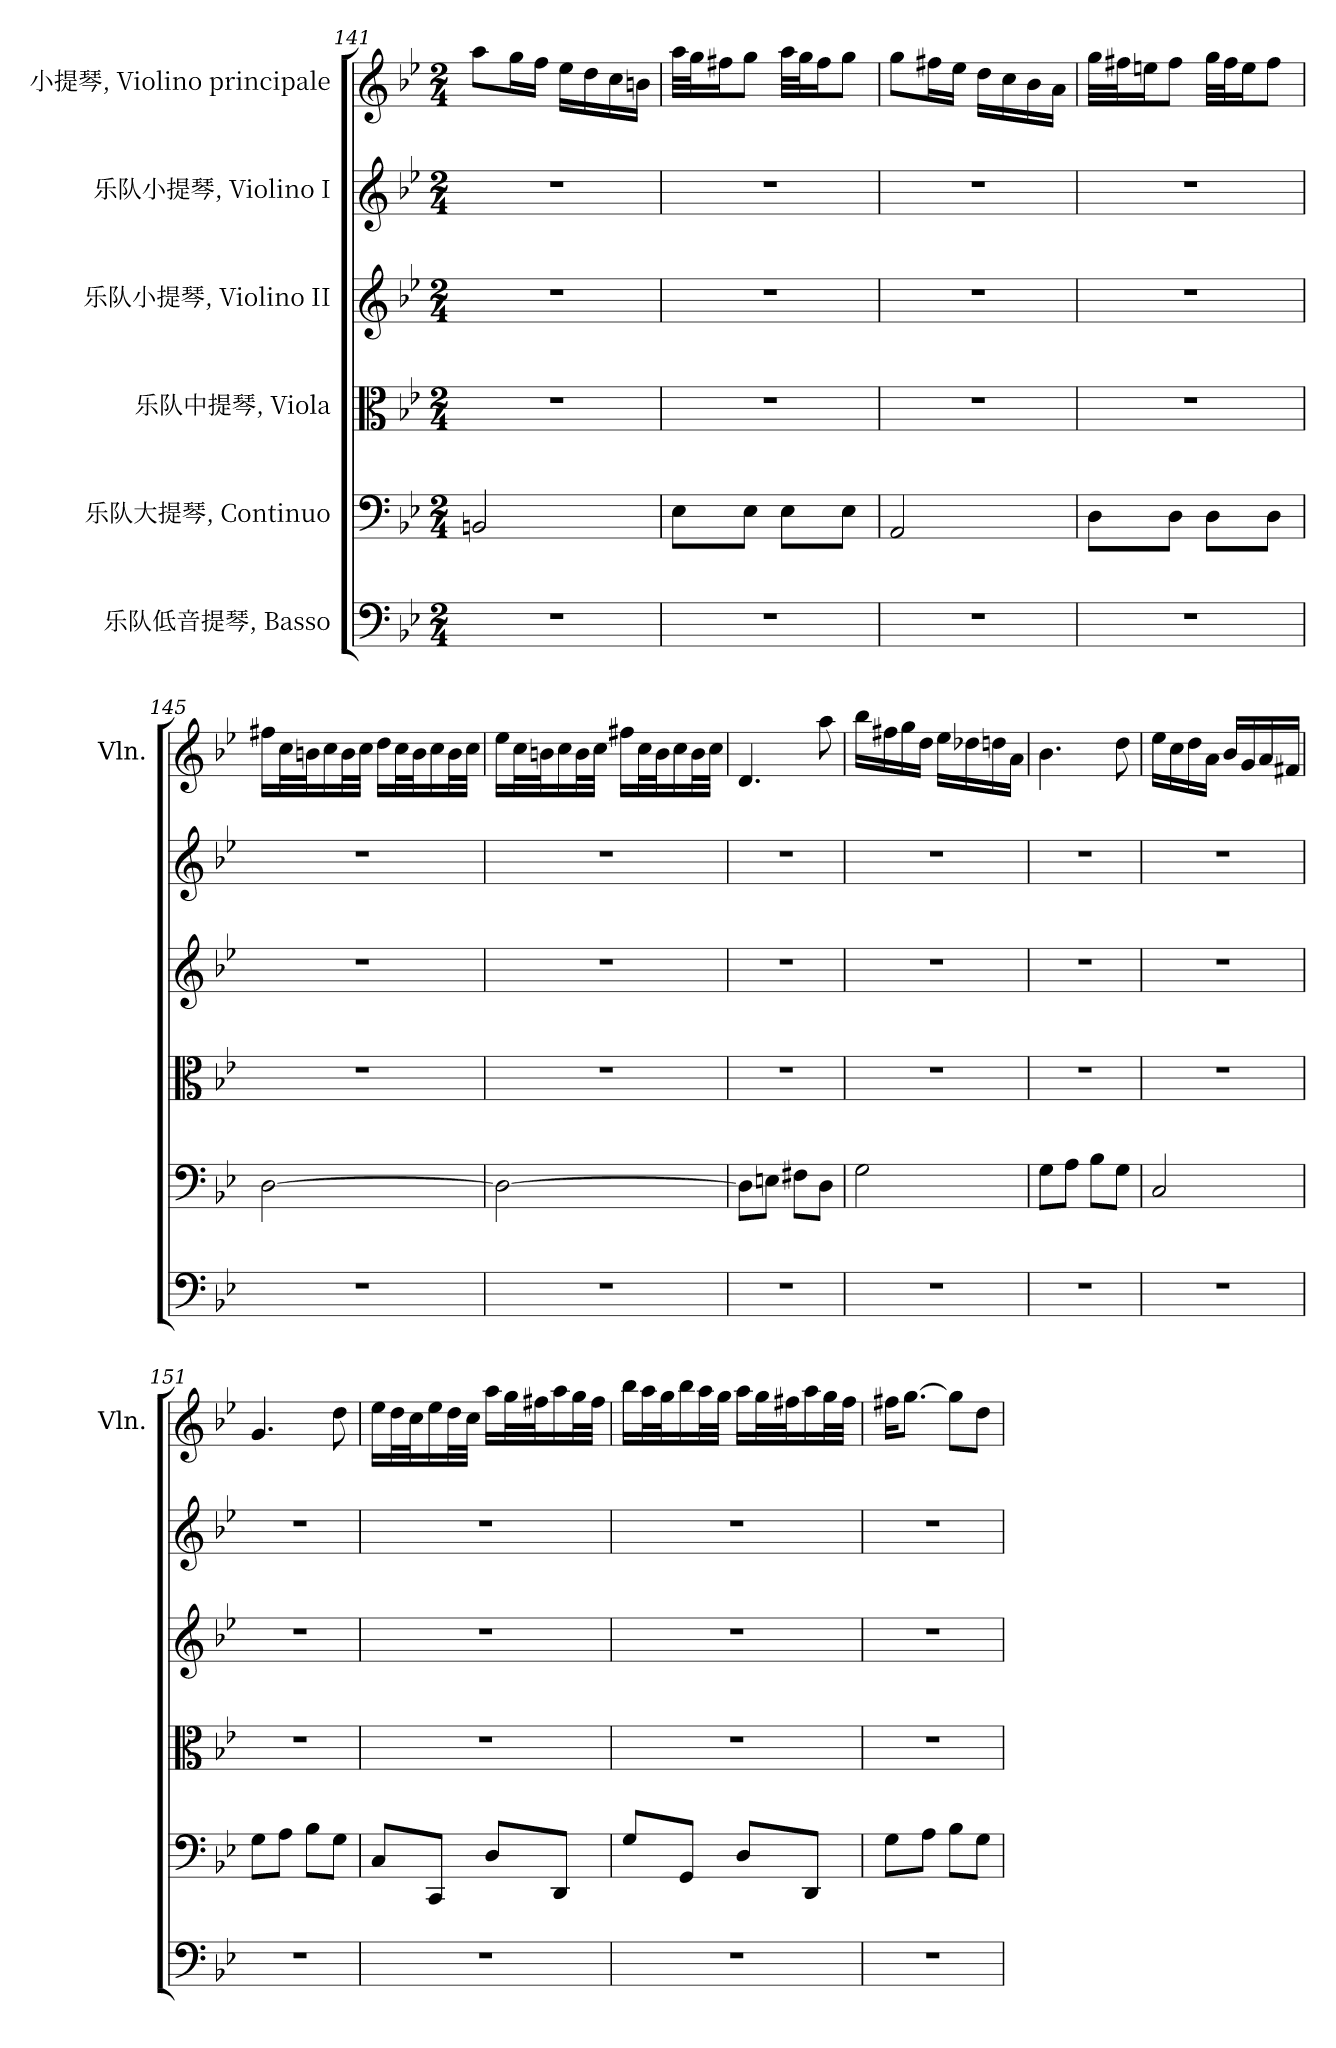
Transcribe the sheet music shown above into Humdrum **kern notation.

**kern	**kern	**kern	**kern	**kern	**kern
*part6	*part5	*part4	*part3	*part2	*part1
*staff6	*staff5	*staff4	*staff3	*staff2	*staff1
*I"乐队低音提琴, Basso	*I"乐队大提琴, Continuo	*I"乐队中提琴, Viola	*I"乐队小提琴, Violino II	*I"乐队小提琴, Violino I	*I"小提琴, Violino principale
*	*	*	*	*	*I'Vln.
*clefF4	*clefF4	*clefC3	*clefG2	*clefG2	*clefG2
*ITrd7c12	*	*	*	*	*
*k[b-e-]	*k[b-e-]	*k[b-e-]	*k[b-e-]	*k[b-e-]	*k[b-e-]
*M2/4	*M2/4	*M2/4	*M2/4	*M2/4	*M2/4
=141	=141	=141	=141	=141	=141
2r	2BBn/	2r	2r	2r	8aa\L
.	.	.	.	.	16gg\L
.	.	.	.	.	16ff\JJ
.	.	.	.	.	16ee-\LL
.	.	.	.	.	16dd\
.	.	.	.	.	16cc\
.	.	.	.	.	16bn\JJ
=142	=142	=142	=142	=142	=142
2r	8E-\L	2r	2r	2r	32aa\LLL
.	.	.	.	.	32gg\J
.	.	.	.	.	16ff#X\J
.	8E-\J	.	.	.	8gg\J
.	8E-\L	.	.	.	32aa\LLL
.	.	.	.	.	32gg\J
.	.	.	.	.	16ff#\J
.	8E-\J	.	.	.	8gg\J
=143	=143	=143	=143	=143	=143
2r	2AA/	2r	2r	2r	8gg\L
.	.	.	.	.	16ff#X\L
.	.	.	.	.	16ee-\JJ
.	.	.	.	.	16dd\LL
.	.	.	.	.	16cc\
.	.	.	.	.	16b-\
.	.	.	.	.	16a\JJ
!!LO:LB:g=z
=144	=144	=144	=144	=144	=144
2r	8D\L	2r	2r	2r	32gg\LLL
.	.	.	.	.	32ff#X\J
.	.	.	.	.	16een\J
.	8D\J	.	.	.	8ff#\J
.	8D\L	.	.	.	32gg\LLL
.	.	.	.	.	32ff#\J
.	.	.	.	.	16ee\J
.	8D\J	.	.	.	8ff#\J
=145	=145	=145	=145	=145	=145
2r	[2D\	2r	2r	2r	16ff#X\LL
.	.	.	.	.	32cc\L
.	.	.	.	.	32bn\J
.	.	.	.	.	16cc\
.	.	.	.	.	32b\L
.	.	.	.	.	32cc\JJJ
.	.	.	.	.	16dd\LL
.	.	.	.	.	32cc\L
.	.	.	.	.	32b\J
.	.	.	.	.	16cc\
.	.	.	.	.	32b\L
.	.	.	.	.	32cc\JJJ
=146	=146	=146	=146	=146	=146
2r	2D\_	2r	2r	2r	16ee-\LL
.	.	.	.	.	32cc\L
.	.	.	.	.	32bn\J
.	.	.	.	.	16cc\
.	.	.	.	.	32b\L
.	.	.	.	.	32cc\JJJ
.	.	.	.	.	16ff#X\LL
.	.	.	.	.	32cc\L
.	.	.	.	.	32b\J
.	.	.	.	.	16cc\
.	.	.	.	.	32b\L
.	.	.	.	.	32cc\JJJ
=147	=147	=147	=147	=147	=147
2r	8D\L]	2r	2r	2r	4.d/
.	8En\J	.	.	.	.
.	8F#X\L	.	.	.	.
.	8D\J	.	.	.	8aa\
!!LO:PB:g=z
=148	=148	=148	=148	=148	=148
2r	2G\	2r	2r	2r	16bb-\LL
.	.	.	.	.	16ff#X\
.	.	.	.	.	16gg\
.	.	.	.	.	16dd\JJ
.	.	.	.	.	16ee-\LL
.	.	.	.	.	16dd-X\
.	.	.	.	.	16ddn\
.	.	.	.	.	16a\JJ
=149	=149	=149	=149	=149	=149
2r	8G\L	2r	2r	2r	4.b-\
.	8A\J	.	.	.	.
.	8B-\L	.	.	.	.
.	8G\J	.	.	.	8dd\
=150	=150	=150	=150	=150	=150
2r	2C/	2r	2r	2r	16ee-\LL
.	.	.	.	.	16cc\
.	.	.	.	.	16dd\
.	.	.	.	.	16a\JJ
.	.	.	.	.	16b-/LL
.	.	.	.	.	16g/
.	.	.	.	.	16a/
.	.	.	.	.	16f#X/JJ
=151	=151	=151	=151	=151	=151
2r	8G\L	2r	2r	2r	4.g/
.	8A\J	.	.	.	.
.	8B-\L	.	.	.	.
.	8G\J	.	.	.	8dd\
=152	=152	=152	=152	=152	=152
2r	8C/L	2r	2r	2r	16ee-\LL
.	.	.	.	.	32dd\L
.	.	.	.	.	32cc\J
.	8CC/J	.	.	.	16ee-\
.	.	.	.	.	32dd\L
.	.	.	.	.	32cc\JJJ
.	8D/L	.	.	.	16aa\LL
.	.	.	.	.	32gg\L
.	.	.	.	.	32ff#X\J
.	8DD/J	.	.	.	16aa\
.	.	.	.	.	32gg\L
.	.	.	.	.	32ff#\JJJ
!!LO:LB:g=z
=153	=153	=153	=153	=153	=153
2r	8G/L	2r	2r	2r	16bb-\LL
.	.	.	.	.	32aa\L
.	.	.	.	.	32gg\J
.	8GG/J	.	.	.	16bb-\
.	.	.	.	.	32aa\L
.	.	.	.	.	32gg\JJJ
.	8D/L	.	.	.	16aa\LL
.	.	.	.	.	32gg\L
.	.	.	.	.	32ff#X\J
.	8DD/J	.	.	.	16aa\
.	.	.	.	.	32gg\L
.	.	.	.	.	32ff#\JJJ
=154	=154	=154	=154	=154	=154
2r	8G\L	2r	2r	2r	16ff#X\KL
.	.	.	.	.	[8.gg\J
.	8A\J	.	.	.	.
.	8B-\L	.	.	.	8gg\L]
.	8G\J	.	.	.	8dd\J
=	=	=	=	=	=
*-	*-	*-	*-	*-	*-
